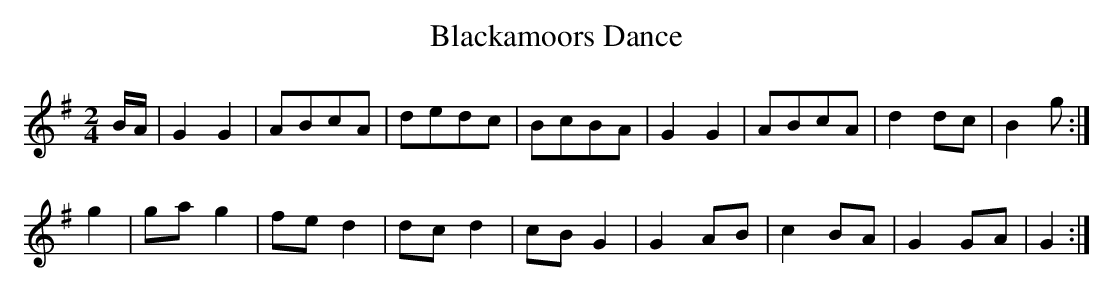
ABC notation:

X:1
T:Blackamoors Dance
M:2/4
L:1/8
K:G
B/2A/2|G2sG2s|ABcA|dedc|BcBA|G2sG2s|ABcA|d2dc|B2g:|!
g2|ga g2|fses d2|dc d2|cBG2|G2 AB|c2BA|G2GA|G2:|
